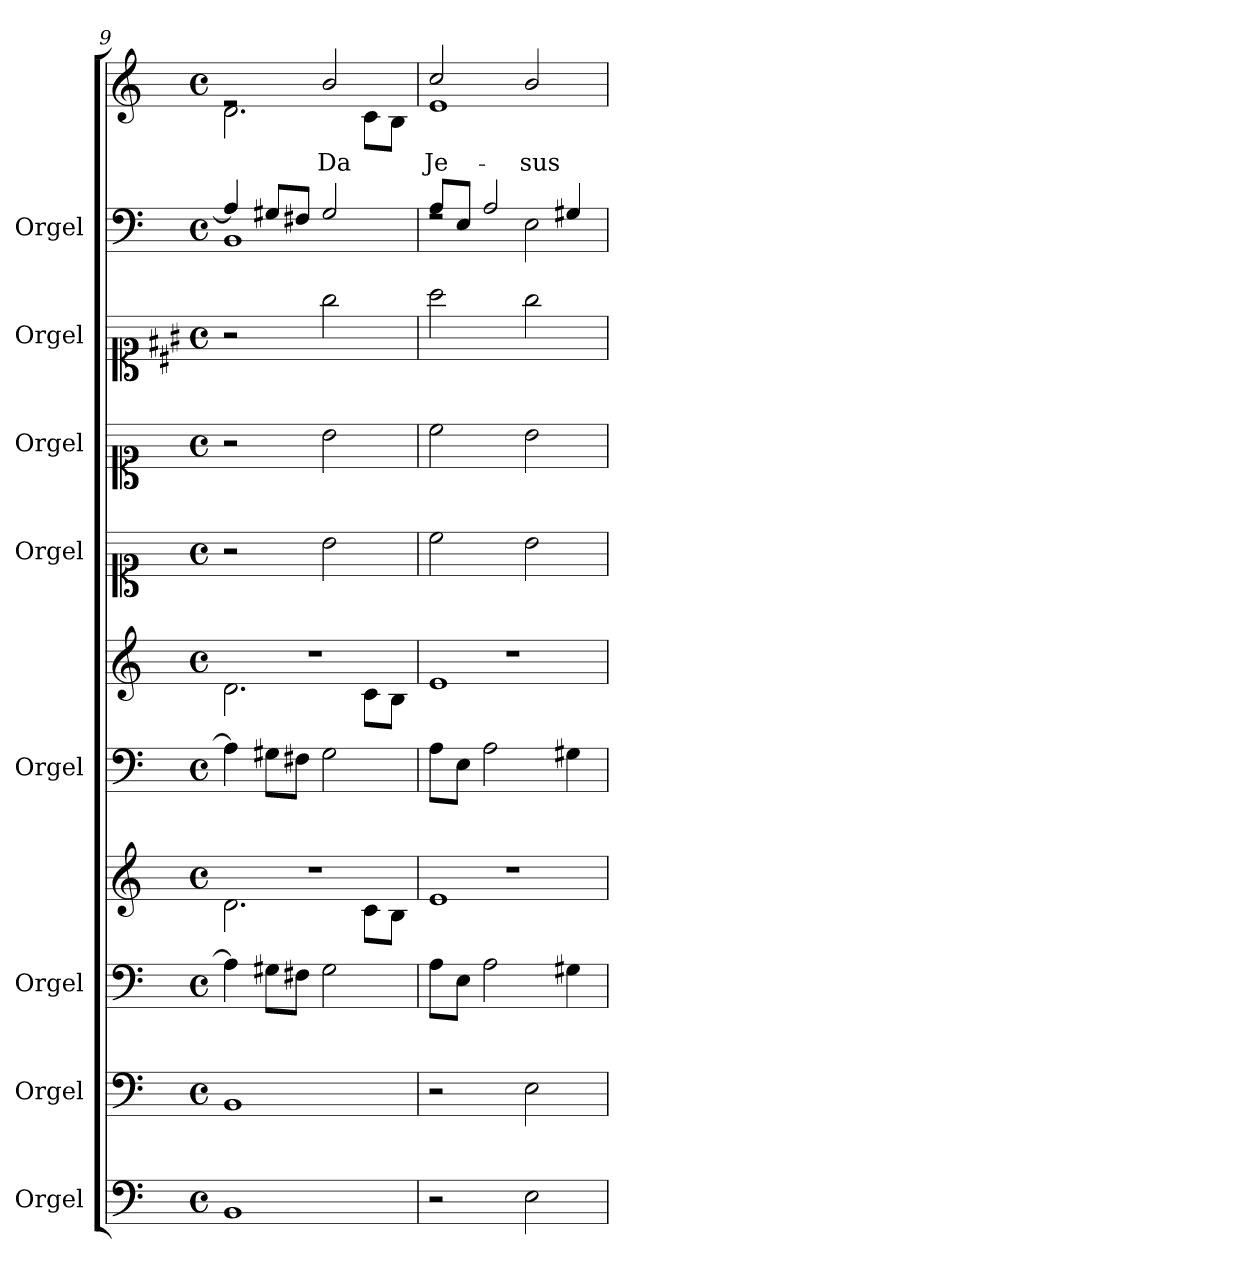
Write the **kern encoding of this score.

**kern	**kern	**kern	**kern	**kern	**kern	**kern	**kern	**kern	**kern	**kern	**text
*part8	*part7	*part6	*part6	*part5	*part5	*part4	*part3	*part2	*part1	*part1	*part1
*staff11	*staff10	*staff9	*staff8	*staff7	*staff6	*staff5	*staff4	*staff3	*staff2	*staff1	*staff1
*I"Orgel	*I"Orgel	*I"Orgel	*	*I"Orgel	*	*I"Orgel	*I"Orgel	*I"Orgel	*I"Orgel	*	*
*clefF4	*clefF4	*clefF4	*clefG2	*clefF4	*clefG2	*clefC1	*clefC1	*clefC1	*clefF4	*clefG2	*
*	*	*	*	*	*	*	*	*ITrd5c9	*	*	*
*k[]	*k[]	*k[]	*k[]	*k[]	*k[]	*k[]	*k[]	*k[]	*k[]	*k[]	*
*M4/4	*M4/4	*M4/4	*M4/4	*M4/4	*M4/4	*M4/4	*M4/4	*M4/4	*M4/4	*M4/4	*
*met(c)	*met(c)	*met(c)	*met(c)	*met(c)	*met(c)	*met(c)	*met(c)	*met(c)	*met(c)	*met(c)	*
=9	=9	=9	=9	=9	=9	=9	=9	=9	=9	=9	=9
*	*	*	*^	*	*^	*	*	*	*^	*^	*
1BB	1BB	4A\]	1r	2.d\	4A\]	1r	2.d\	2r	2r	2r	4A/]	1BB	2re	2.d\	.
.	.	8G#X\L	.	.	8G#X\L	.	.	.	.	.	8G#X/L	.	.	.	.
.	.	8F#X\J	.	.	8F#X\J	.	.	.	.	.	8F#X/J	.	.	.	.
!	!	!	!	!	!	!	!	!	!	!	!	!	!	!	!LO:LY:b
.	.	2G#\	.	.	2G#\	.	.	2b\	2b\	2b\	2G#/	.	2b/	.	Da
.	.	.	.	8c\L	.	.	8c\L	.	.	.	.	.	.	8c\L	.
.	.	.	.	8B\J	.	.	8B\J	.	.	.	.	.	.	8B\J	.
=10	=10	=10	=10	=10	=10	=10	=10	=10	=10	=10	=10	=10	=10	=10	=10
!	!	!	!	!	!	!	!	!	!	!	!	!	!	!	!LO:LY:b
2r	2r	8A\L	1r	1e	8A\L	1r	1e	2cc\	2cc\	2cc\	8A/L	2rF	2cc/	1e	Je-
.	.	8E\J	.	.	8E\J	.	.	.	.	.	8E/J	.	.	.	.
.	.	2A\	.	.	2A\	.	.	.	.	.	2A/	.	.	.	.
!	!	!	!	!	!	!	!	!	!	!	!	!	!	!	!LO:LY:b
2E\	2E\	.	.	.	.	.	.	2b\	2b\	2b\	.	2E\	2b/	.	-sus
.	.	4G#X\	.	.	4G#X\	.	.	.	.	.	4G#X/	.	.	.	.
*	*	*	*	*	*	*	*	*	*	*	*v	*v	*	*	*
*	*	*	*v	*v	*	*v	*v	*	*	*	*	*v	*v	*
=	=	=	=	=	=	=	=	=	=	=	=
*-	*-	*-	*-	*-	*-	*-	*-	*-	*-	*-	*-
